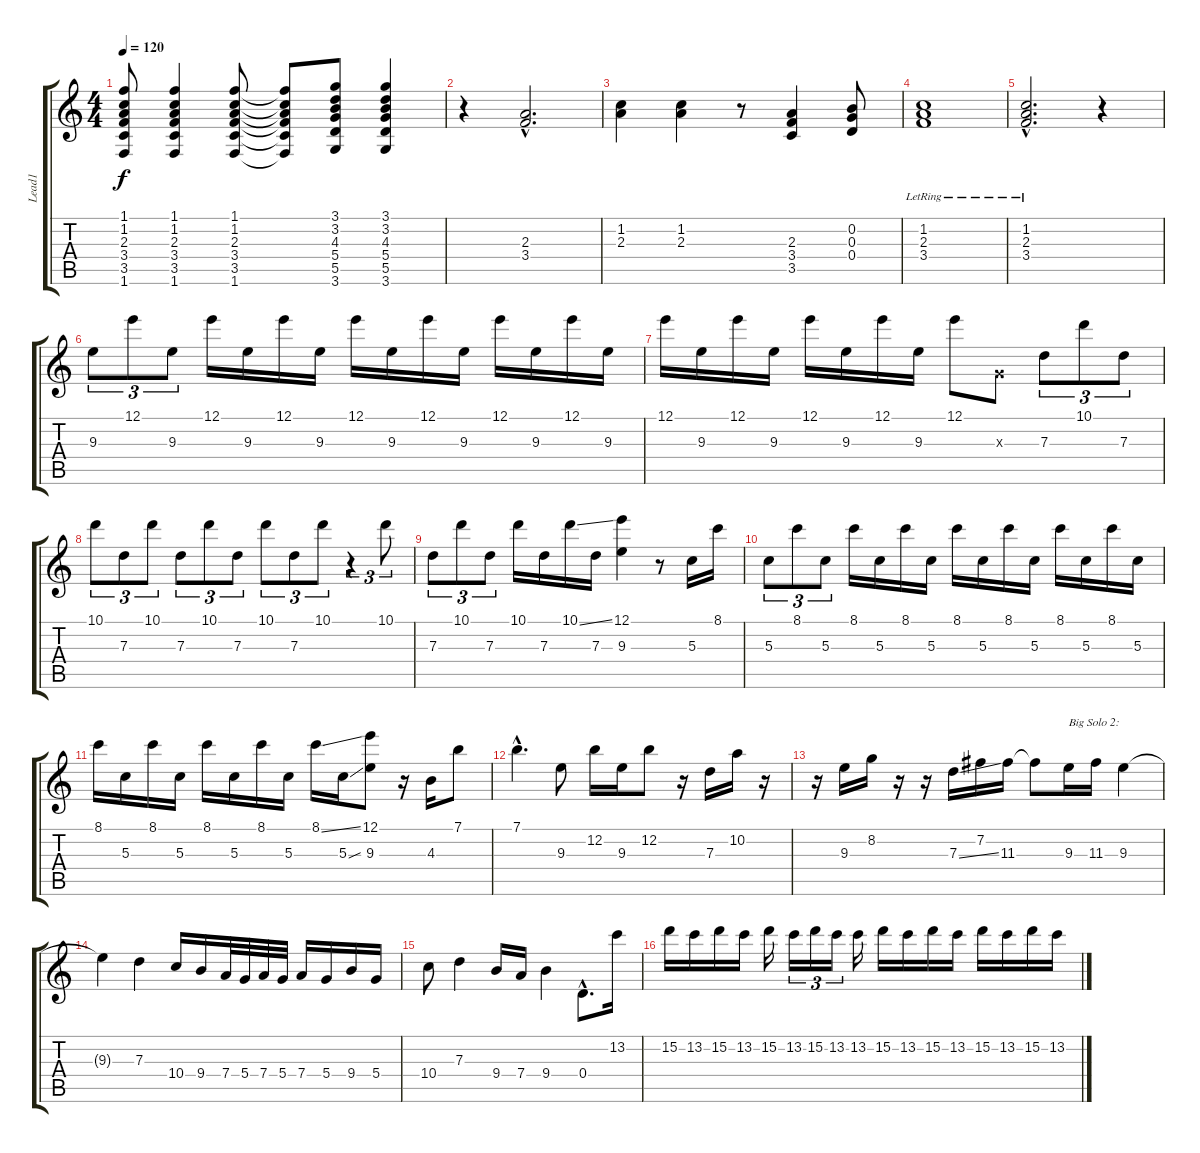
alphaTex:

\track ("Lead1" "Lead1") {instrument distortionguitar}
\staff {score tabs}
\tuning (E4 B3 G3 D3 A2 E2) {hide}
\ts (4 4)
\tempo 120
\clef g2
\ks c
(1.1 1.2 2.3 3.4 3.5 1.6).8{dy f} (1.1 1.2 2.3 3.4 3.5 1.6).4 (1.1 1.2 2.3 3.4 3.5 1.6).8 (1.1{t} 1.2{t} 2.3{t} 3.4{t} 3.5{t} 1.6{t}).8 (3.1 3.2 4.3 5.4 5.5 3.6).8 (3.1 3.2 4.3 5.4 5.5 3.6).4 |
r.4 (2.3{hac} 3.4{hac}).2{d} |
(1.2 2.3).4 (1.2 2.3).4 r.8 (2.3 3.4 3.5).4 (0.2 0.3 0.4).8 |
(1.2{lr} 2.3{lr} 3.4{lr}).1 |
(1.2{hac lr} 2.3{hac lr} 3.4{hac lr}).2{d} r.4 |
9.3.8{tu (3 2)} 12.1.8{tu (3 2)} 9.3.8{tu (3 2)} 12.1.16 9.3.16 12.1.16 9.3.16 12.1.16 9.3.16 12.1.16 9.3.16 12.1.16 9.3.16 12.1.16 9.3.16 |
12.1.16 9.3.16 12.1.16 9.3.16 12.1.16 9.3.16 12.1.16 9.3.16 12.1.8 0.3{x}.8 7.3.8{tu (3 2)} 10.1.8{tu (3 2)} 7.3.8{tu (3 2)} |
10.1.8{tu (3 2)} 7.3.8{tu (3 2)} 10.1.8{tu (3 2)} 7.3.8{tu (3 2)} 10.1.8{tu (3 2)} 7.3.8{tu (3 2)} 10.1.8{tu (3 2)} 7.3.8{tu (3 2)} 10.1.8{tu (3 2)} r.4{tu (3 2)} 10.1.8{tu (3 2)} |
7.3.8{tu (3 2)} 10.1.8{tu (3 2)} 7.3.8{tu (3 2)} 10.1.16 7.3.16 10.1{ss}.16 7.3.16 (12.1 9.3).4 r.8 5.3.16 8.1.16 |
5.3.8{tu (3 2)} 8.1.8{tu (3 2)} 5.3.8{tu (3 2)} 8.1.16 5.3.16 8.1.16 5.3.16 8.1.16 5.3.16 8.1.16 5.3.16 8.1.16 5.3.16 8.1.16 5.3.16 |
8.1.16 5.3.16 8.1.16 5.3.16 8.1.16 5.3.16 8.1.16 5.3.16 8.1{ss}.16 5.3{ss}.16 (12.1 9.3).8 r.16 4.3.16 7.1.8 |
7.1{hac}.4{d} 9.3.8 12.2.16 9.3.16 12.2.8 r.16 7.3.16 10.2.16 r.16 |
r.16 9.3.16 8.2.16 r.16 r.16 7.3{ss}.16 7.2.16 11.3.16 11.3{t}.8 9.3.16{txt "Big Solo 2:"} 11.3.16 9.3.4 |
9.3{t}.4 7.3.4 10.4.16 9.4.16 7.4.32 5.4.32 7.4.32 5.4.32 7.4.16 5.4.16 9.4.16 5.4.16 |
10.4.8 7.3.4 9.4.16 7.4.16 9.4.4 0.4{hac}.8{d} 13.2.16 |
15.2.16 13.2.16 15.2.16 13.2.16 15.2.16 13.2.16{tu (3 2)} 15.2.16{tu (3 2)} 13.2.16{tu (3 2)} 13.2.16 15.2.16 13.2.16 15.2.16 13.2.16 15.2.16 13.2.16 15.2.16 13.2.16
